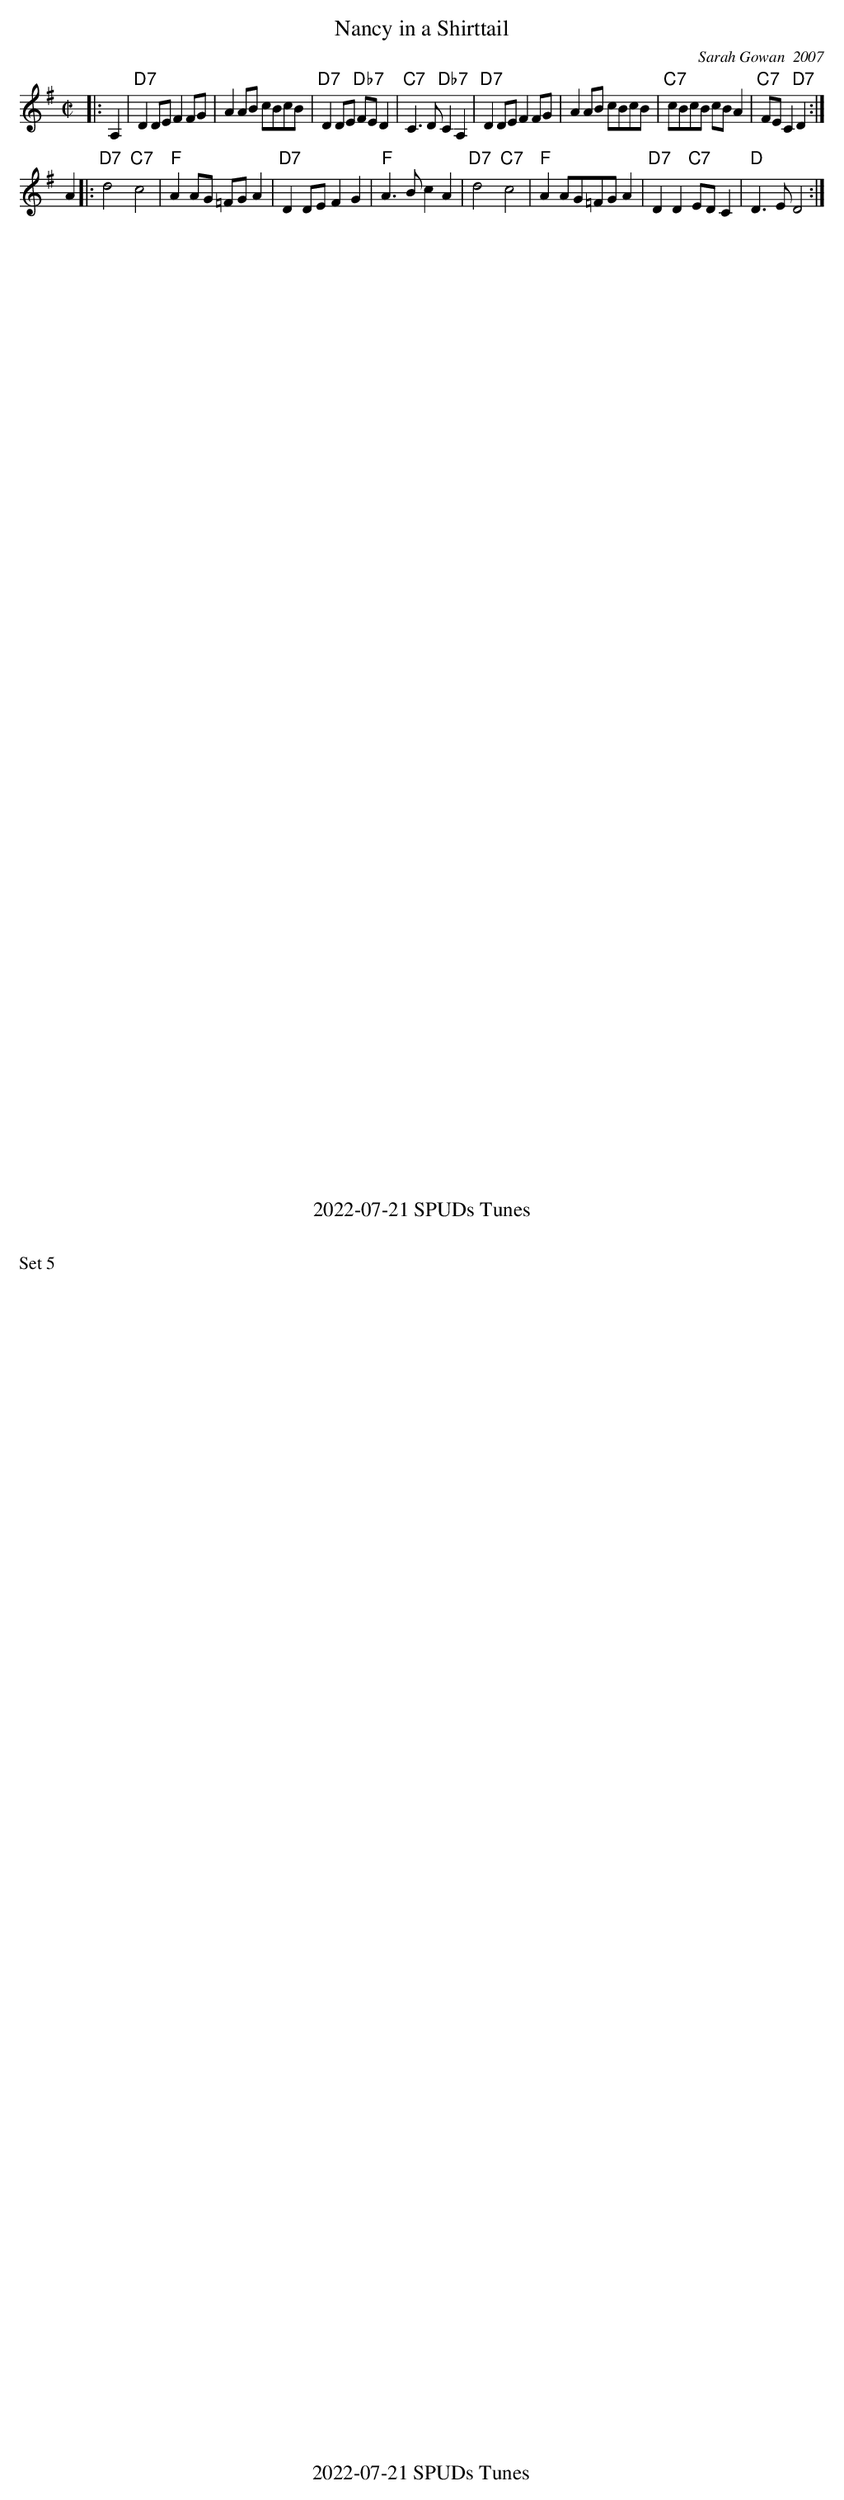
X:1
T:Nancy in a Shirttail
C:Sarah Gowan  2007
M:C|
L:1/8
K:Dmix
|:A,2|"D7"D2DE F2FG|A2AB cBcB|"D7"D2DE"Db7" FED2|"C7"C2>D2"Db7"C2 A,2|\
"D7"D2DE F2FG|A2AB cBcB|"C7"cBcB cBA2|"C7"FEC2"D7"D2:|
A2|:"D7"d4"C7"c4|"F"A2 AG =FGA2|"D7"D2 DEF2G2|"F"A2>B2c2A2| \
"D7"d4"C7"c4|"F"A2 AG=FGA2|"D7"D2 D2 "C7"EDC2|"D"D2>E2D4:|
